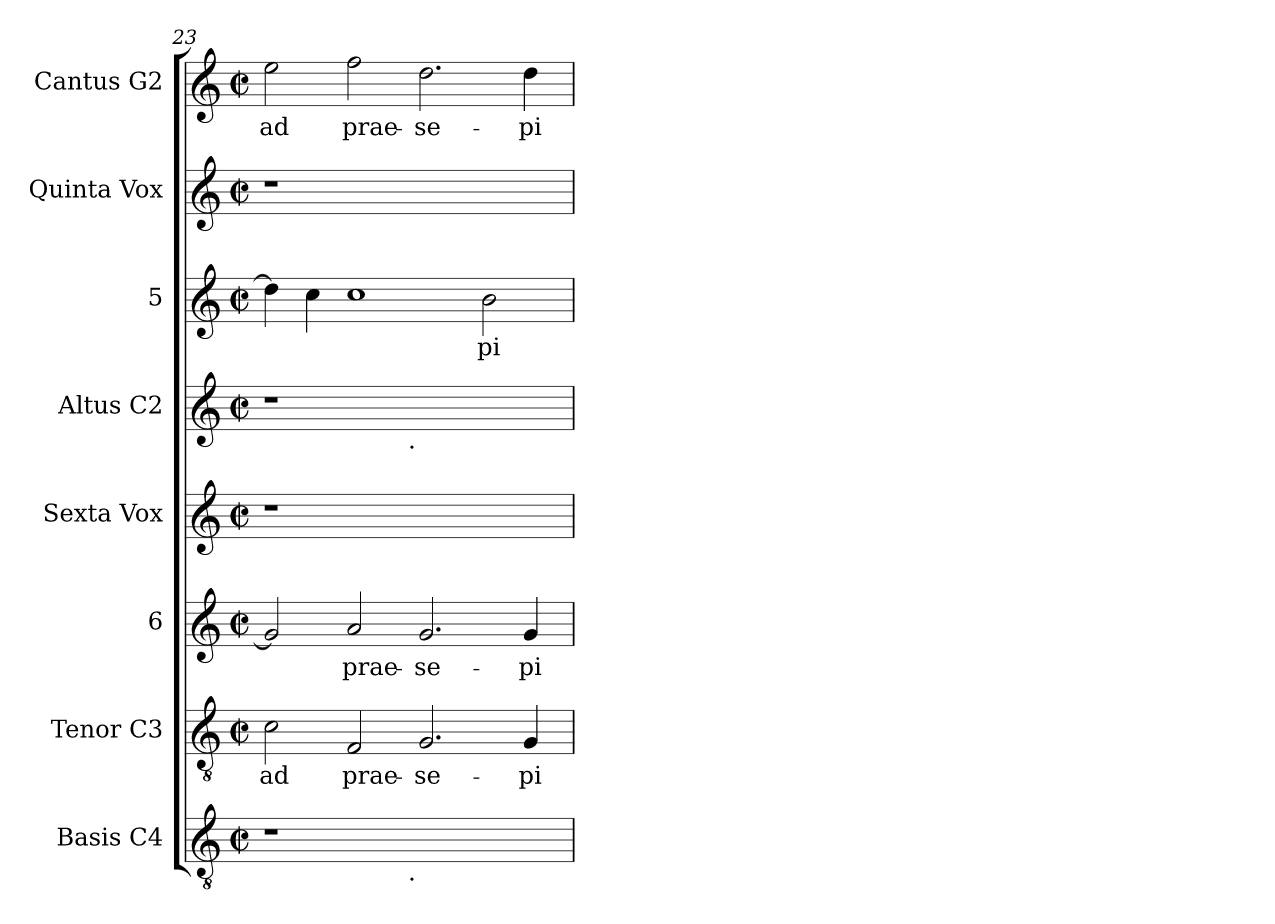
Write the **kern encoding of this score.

**kern	**kern	**text	**kern	**text	**kern	**kern	**kern	**text	**kern	**kern	**text
*part8	*part7	*part7	*part6	*part6	*part5	*part4	*part3	*part3	*part2	*part1	*part1
*staff8	*staff7	*staff7	*staff6	*staff6	*staff5	*staff4	*staff3	*staff3	*staff2	*staff1	*staff1
*I"Basis  C4	*I"Tenor  C3	*	*I"6	*	*I"Sexta  Vox	*I"Altus  C2	*I"5	*	*I"Quinta  Vox	*I"Cantus  G2	*
*I'B	*I'T	*	*	*	*	*I'A	*	*	*	*I'C	*
*clefGv2	*clefGv2	*	*clefG2	*	*clefG2	*clefG2	*clefG2	*	*clefG2	*clefG2	*
*k[]	*k[]	*	*k[]	*	*k[]	*k[]	*k[]	*	*k[]	*k[]	*
*C:	*C:	*	*C:	*	*C:	*C:	*C:	*	*C:	*C:	*
*M2/2	*M2/2	*	*M2/2	*	*M2/2	*M2/2	*M2/2	*	*M2/2	*M2/2	*
*met(c|)	*met(c|)	*	*met(c|)	*	*met(c|)	*met(c|)	*met(c|)	*	*met(c|)	*met(c|)	*
=23	=23	=23	=23	=23	=23	=23	=23	=23	=23	=23	=23
!	!	!LO:LY:b:cj	!	!LO:LY:b:cj	!	!	!	!LO:LY:b:cj	!	!	!LO:LY:b:cj
*^	*	*	*	*	*	*^	*	*	*	*	*
1r	2ryy	2c\	ad	2g/]	.	1r	1r	2ryy	4dd\]	--	1r	2ee\	ad
!	!	!	!	!	!	!	!	!	!	!LO:LY:b:cj	!	!	!
.	.	.	.	.	.	.	.	.	4cc\	--	.	.	.
!	!	!	!LO:LY:b:cj	!	!LO:LY:b:cj	!	!	!	!	!LO:LY:b:cj	!	!	!LO:LY:b:cj
.	4...ryy	2F/	prae-	2a/	prae-	.	.	4...ryy	1cc	--	.	2ff\	prae-
!	!	!	!	!	!	!	!	!LO:TX:b:t=.	!	!	!	!	!
!	!LO:TX:b:t=.	!	!	!	!	!	!	!	!	!	!	!	!
.	1ryy	.	.	.	.	.	.	1ryy	.	.	.	.	.
!	!	!	!LO:LY:b:cj	!	!LO:LY:b:cj	!	!	!	!	!	!	!	!LO:LY:b:cj
1ryy	.	2.G/	-se-	2.g/	-se-	1ryy	1ryy	.	.	.	1ryy	2.dd\	-se-
!	!	!	!	!	!	!	!	!	!	!LO:LY:b:cj	!	!	!
.	.	.	.	.	.	.	.	.	2b\	-pi-	.	.	.
!	!	!	!LO:LY:b:cj	!	!LO:LY:b:cj	!	!	!	!	!	!	!	!LO:LY:b:cj
.	.	4G/	-pi-	4g/	-pi-	.	.	.	.	.	.	4dd\	-pi-
.	32ryy	.	.	.	.	.	.	32ryy	.	.	.	.	.
*v	*v	*	*	*	*	*	*v	*v	*	*	*	*	*
=	=	=	=	=	=	=	=	=	=	=	=
*-	*-	*-	*-	*-	*-	*-	*-	*-	*-	*-	*-
